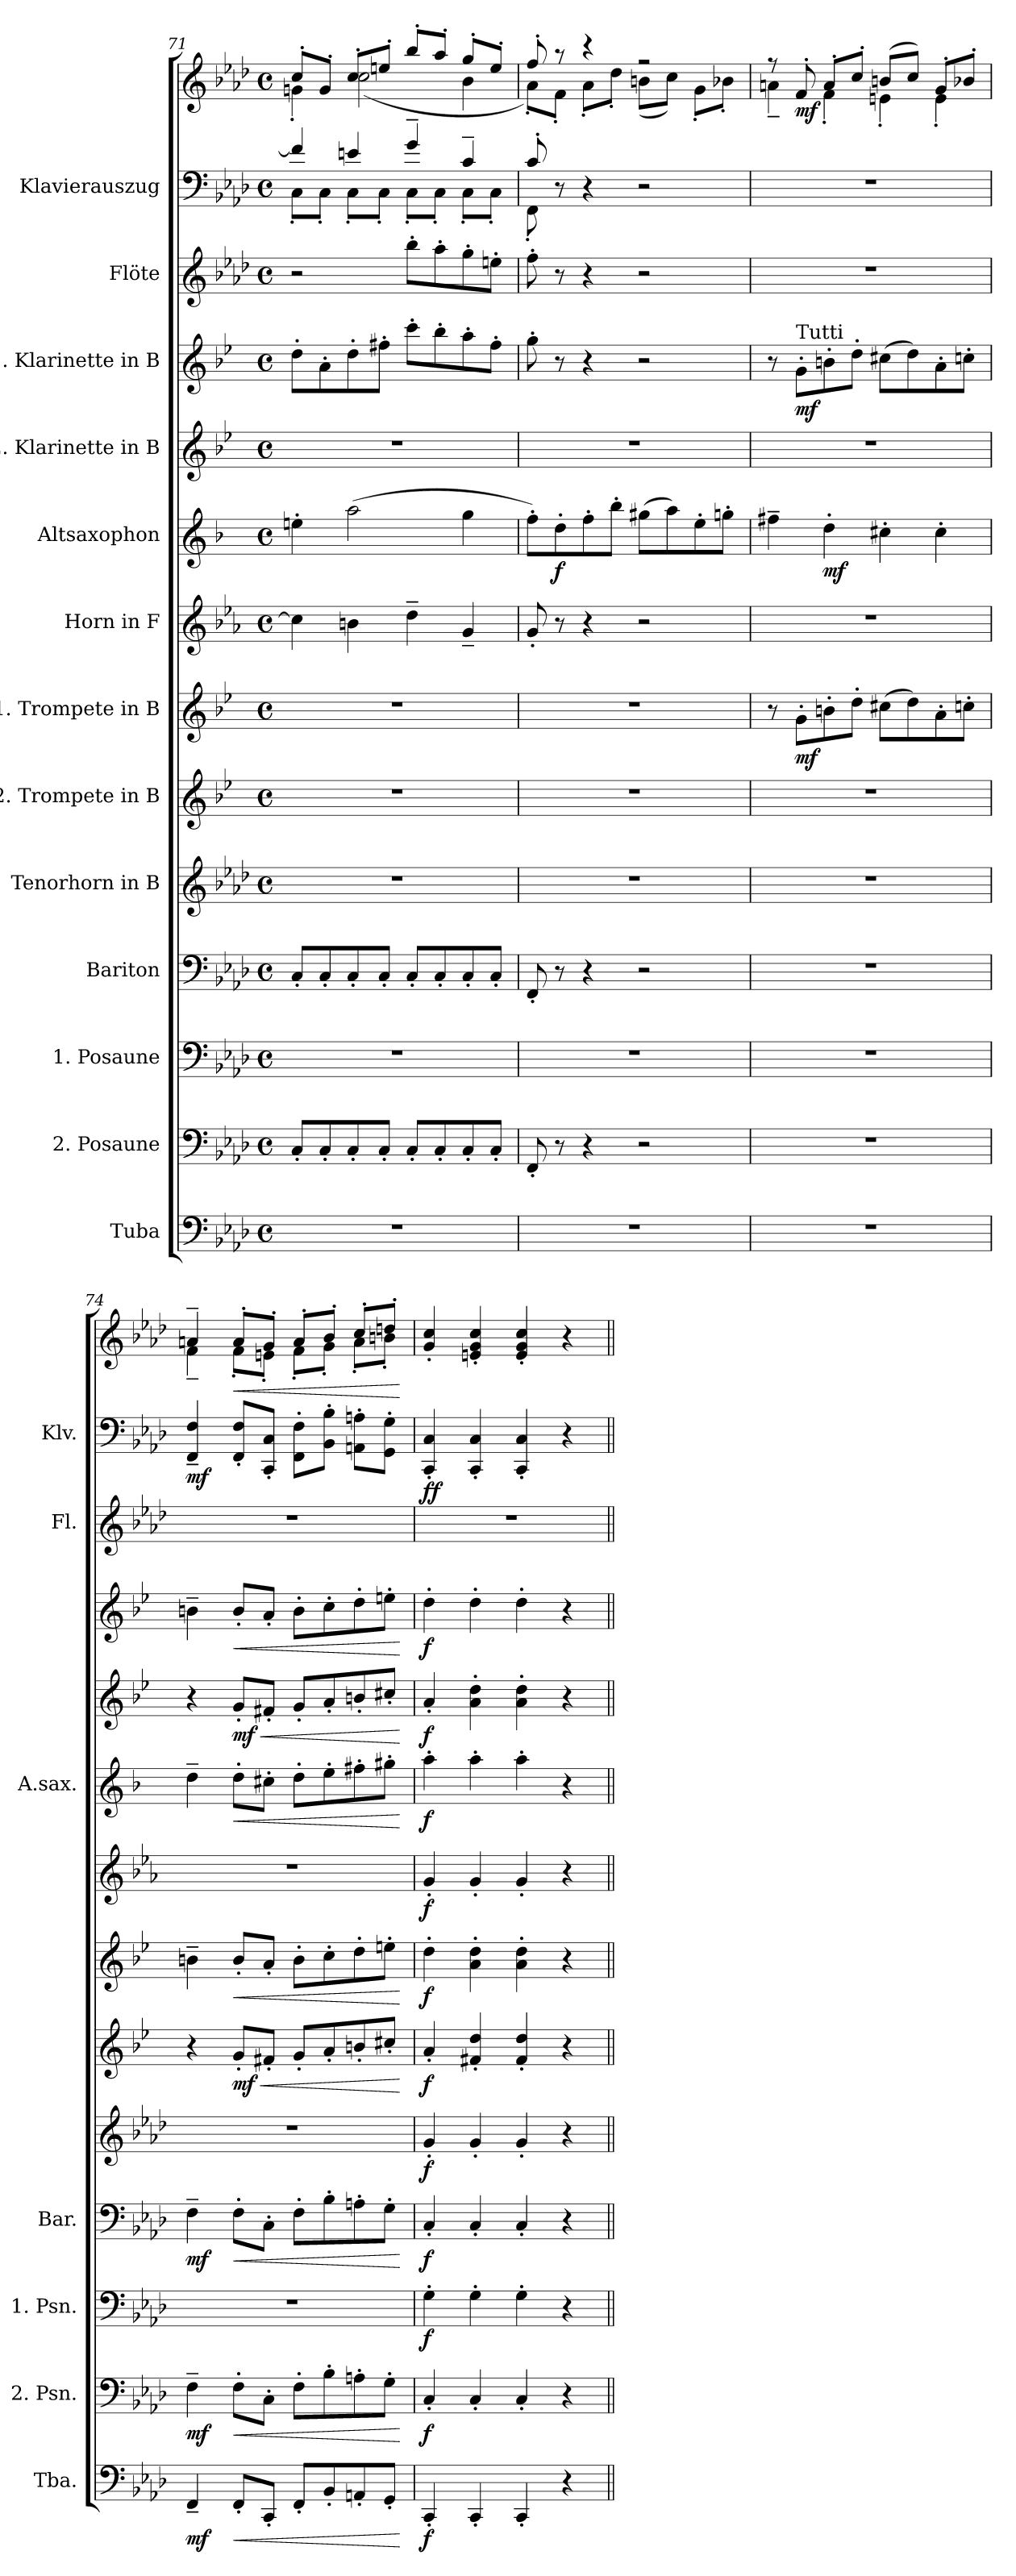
**kern	**dynam	**kern	**dynam	**kern	**dynam	**kern	**dynam	**kern	**dynam	**kern	**dynam	**kern	**dynam	**kern	**dynam	**kern	**dynam	**kern	**dynam	**kern	**dynam	**kern	**kern	**kern	**dynam
*part13	*part13	*part12	*part12	*part11	*part11	*part10	*part10	*part9	*part9	*part8	*part8	*part7	*part7	*part6	*part6	*part5	*part5	*part4	*part4	*part3	*part3	*part2	*part1	*part1	*part1
*staff14	*staff14	*staff13	*staff13	*staff12	*staff12	*staff11	*staff11	*staff10	*staff10	*staff9	*staff9	*staff8	*staff8	*staff7	*staff7	*staff6	*staff6	*staff5	*staff5	*staff4	*staff4	*staff3	*staff2	*staff1	*staff1/2
*I"Tuba	*	*I"2. Posaune	*	*I"1. Posaune	*	*I"Bariton	*	*I"Tenorhorn in B	*	*I"2. Trompete in B	*	*I"1. Trompete in B	*	*I"Horn in F	*	*I"Altsaxophon	*	*I"2. Klarinette in B	*	*I"1. Klarinette in B	*	*I"Flöte	*I"Klavierauszug	*	*
*I'Tba.	*	*I'2. Psn.	*	*I'1. Psn.	*	*I'Bar.	*	*	*	*	*	*	*	*	*	*I'A.sax.	*	*	*	*	*	*I'Fl.	*I'Klv.	*	*
*clefF4	*	*clefF4	*	*clefF4	*	*clefF4	*	*clefG2	*	*clefG2	*	*clefG2	*	*clefG2	*	*clefG2	*	*clefG2	*	*clefG2	*	*clefG2	*clefF4	*clefG2	*
*	*	*	*	*	*	*	*	*ITrd8c14	*	*ITrd1c2	*	*ITrd1c2	*	*ITrd4c7	*	*ITrd5c9	*	*ITrd1c2	*	*ITrd1c2	*	*	*	*	*
*k[b-e-a-d-]	*	*k[b-e-a-d-]	*	*k[b-e-a-d-]	*	*k[b-e-a-d-]	*	*k[b-e-a-d-]	*	*k[b-e-a-d-]	*	*k[b-e-a-d-]	*	*k[b-e-a-d-]	*	*k[b-e-a-d-]	*	*k[b-e-a-d-]	*	*k[b-e-a-d-]	*	*k[b-e-a-d-]	*k[b-e-a-d-]	*k[b-e-a-d-]	*
*M4/4	*	*M4/4	*	*M4/4	*	*M4/4	*	*M4/4	*	*M4/4	*	*M4/4	*	*M4/4	*	*M4/4	*	*M4/4	*	*M4/4	*	*M4/4	*M4/4	*M4/4	*
*met(c)	*	*met(c)	*	*met(c)	*	*met(c)	*	*met(c)	*	*met(c)	*	*met(c)	*	*met(c)	*	*met(c)	*	*met(c)	*	*met(c)	*	*met(c)	*met(c)	*met(c)	*
=71	=71	=71	=71	=71	=71	=71	=71	=71	=71	=71	=71	=71	=71	=71	=71	=71	=71	=71	=71	=71	=71	=71	=71	=71	=71
*	*	*	*	*	*	*	*	*	*	*	*	*	*	*	*	*	*	*	*	*	*	*	*^	*^	*
1r	.	8C'!/L	.	1r	.	8C'/L	.	1r	.	1r	.	1r	.	4f\]	.	4gn'\	.	1r	.	8cc'\L	.	2r	4f/]	8C'\L	8cc'/L	4gn'\	.
.	.	8C'!/	.	.	.	8C'/	.	.	.	.	.	.	.	.	.	.	.	.	.	8g'\	.	.	.	8C'\J	8g'/J	.	.
.	.	8C'!/	.	.	.	8C'/	.	.	.	.	.	.	.	4en\	.	(>2cc\	.	.	.	8cc'\	.	.	4en/	8C'\L	8cc'/L	(<2cc\	.
.	.	8C'!/J	.	.	.	8C'/J	.	.	.	.	.	.	.	.	.	.	.	.	.	8een'\J	.	.	.	8C'\J	8een'/J	.	.
.	.	8C'!/L	.	.	.	8C'/L	.	.	.	.	.	.	.	4g~\	.	.	.	.	.	8bb-'\L	.	8bb-'\L	4g~/	8C'\L	8bb-'/L	.	.
.	.	8C'!/	.	.	.	8C'/	.	.	.	.	.	.	.	.	.	.	.	.	.	8aa-'\	.	8aa-'\	.	8C'\J	8aa-'/J	.	.
.	.	8C'!/	.	.	.	8C'/	.	.	.	.	.	.	.	4c~/	.	4b-\	.	.	.	8gg'\	.	8gg'\	4c~/	8C'\L	8gg'/L	4b-\	.
.	.	8C'!/J	.	.	.	8C'/J	.	.	.	.	.	.	.	.	.	.	.	.	.	8ee'\J	.	8een'\J	.	8C'\J	8ee'/J	.	.
!!LO:PB:g=z	!!
=72	=72	=72	=72	=72	=72	=72	=72	=72	=72	=72	=72	=72	=72	=72	=72	=72	=72	=72	=72	=72	=72	=72	=72	=72	=72	=72	=72
1r	.	8FF'!/	.	1r	.	8FF'/	.	1r	.	1r	.	1r	.	8c'/	.	8a-'\L)	.	1r	.	8ff'\	.	8ff'\	8c'/	8FF'\	8ff'/	8a-'\L)	.
!	!	!	!	!	!	!	!	!	!	!	!	!	!	!	!	!	!LO:DY:b	!	!	!	!	!	!	!	!	!	!
.	.	8r	.	.	.	8r	.	.	.	.	.	.	.	8r	.	8f'\	f	.	.	8r	.	8r	8r	2..ryy	8r	8f'\J	.
.	.	4r	.	.	.	4r	.	.	.	.	.	.	.	4r	.	8a-'\	.	.	.	4r	.	4r	4r	.	4r	8a-'\L	.
.	.	.	.	.	.	.	.	.	.	.	.	.	.	.	.	8dd-'\J	.	.	.	.	.	.	.	.	.	8dd-'\J	.
.	.	2r	.	.	.	2r	.	.	.	.	.	.	.	2r	.	(>8bn\L	.	.	.	2r	.	2r	2r	.	2r	(<8bn\L	.
.	.	.	.	.	.	.	.	.	.	.	.	.	.	.	.	8cc\)	.	.	.	.	.	.	.	.	.	8cc\J)	.
.	.	.	.	.	.	.	.	.	.	.	.	.	.	.	.	8g'\	.	.	.	.	.	.	.	.	.	8g'\L	.
.	.	.	.	.	.	.	.	.	.	.	.	.	.	.	.	8b-X'\J	.	.	.	.	.	.	.	.	.	8b-X'\J	.
*	*	*	*	*	*	*	*	*	*	*	*	*	*	*	*	*	*	*	*	*	*	*	*v	*v	*	*	*
=73	=73	=73	=73	=73	=73	=73	=73	=73	=73	=73	=73	=73	=73	=73	=73	=73	=73	=73	=73	=73	=73	=73	=73	=73	=73	=73
1r	.	1r	.	1r	.	1r	.	1r	.	1r	.	8r	.	1r	.	4an~\	.	1r	.	8r	.	1r	1r	8r	4an~\	.
!	!	!	!	!	!	!	!	!	!	!	!	!	!	!	!	!	!	!	!	!LO:TX:a:t=Tutti	!	!	!	!	!	!
!	!	!	!	!	!	!	!	!	!	!	!	!	!LO:DY:b	!	!	!	!	!	!	!	!LO:DY:b	!	!	!	!	!LO:DY:b
.	.	.	.	.	.	.	.	.	.	.	.	8f'\L	mf	.	.	.	.	.	.	8f'\L	mf	.	.	8f'/	.	mf
!	!	!	!	!	!	!	!	!	!	!	!	!	!	!	!	!	!LO:DY:b	!	!	!	!	!	!	!	!	!
.	.	.	.	.	.	.	.	.	.	.	.	8an'\	.	.	.	4f'\	mf	.	.	8an'\	.	.	.	8a'/L	4f'\	.
.	.	.	.	.	.	.	.	.	.	.	.	8cc'\J	.	.	.	.	.	.	.	8cc'\J	.	.	.	8cc'/J	.	.
.	.	.	.	.	.	.	.	.	.	.	.	(>8bn\L	.	.	.	4en'\	.	.	.	(>8bn\L	.	.	.	(>8bn/L	4en'\	.
.	.	.	.	.	.	.	.	.	.	.	.	8cc\)	.	.	.	.	.	.	.	8cc\)	.	.	.	8cc/J)	.	.
.	.	.	.	.	.	.	.	.	.	.	.	8g'\	.	.	.	4e'\	.	.	.	8g'\	.	.	.	8g'/L	4e'\	.
.	.	.	.	.	.	.	.	.	.	.	.	8b-X'\J	.	.	.	.	.	.	.	8b-X'\J	.	.	.	8b-X'/J	.	.
=74	=74	=74	=74	=74	=74	=74	=74	=74	=74	=74	=74	=74	=74	=74	=74	=74	=74	=74	=74	=74	=74	=74	=74	=74	=74	=74
!	!LO:DY:b	!	!LO:DY:b	!	!	!	!LO:DY:b	!	!	!	!	!	!	!	!	!	!	!	!	!	!	!	!	!	!	!LO:DY:b=2
4FF~/	mf	4F~\	mf	1r	.	4F~\	mf	1r	.	4r	.	4an~\	.	1r	.	4f~\	.	4r	.	4an~\	.	1r	4FF/~ 4F/~	4an~/	4f~\	mf
!	!LO:HP:b	!	!LO:HP:b	!	!	!	!LO:HP:b	!	!	!	!LO:HP:b	!	!LO:HP:b	!	!	!	!LO:HP:b	!	!LO:HP:b	!	!LO:HP:b	!	!	!	!	!LO:HP:b
!	!	!	!	!	!	!	!	!	!	!	!LO:DY:n=1:b	!	!	!	!	!	!	!	!LO:DY:n=1:b	!	!	!	!	!	!	!
8FF'/L	<	8F'\L	<	.	.	8F'\L	<	.	.	8f'/L	< mf	8a'/L	<	.	.	8f'\L	<	8f'/L	< mf	8a'/L	<	.	8FF'/ 8F'/L	8a'/L	8f'\L	<
8CC'/J	.	8C'\J	.	.	.	8C'\J	.	.	.	8en'/J	.	8g'/J	.	.	.	8en'\J	.	8en'/J	.	8g'/J	.	.	8CC'/ 8C'/J	8g'/J	8en'\J	.
8FF'/L	.	8F'\L	.	.	.	8F'\L	.	.	.	8f'/L	.	8a'\L	.	.	.	8f'\L	.	8f'/L	.	8a'\L	.	.	8FF'\ 8F'\L	8a'/L	8f'\L	.
8BB-'/	.	8B-'\	.	.	.	8B-'\	.	.	.	8g'/	.	8b-'\	.	.	.	8g'\	.	8g'/	.	8b-'\	.	.	8BB-'\ 8B-'\J	8b-'/J	8g'\J	.
8AAn'/	.	8An'\	.	.	.	8An'\	.	.	.	8an'/	.	8cc'\	.	.	.	8an'\	.	8an'/	.	8cc'\	.	.	8AAn'\ 8An'\L	8cc'/L	8a'\L	.
8GG'/J	.	8G'\J	.	.	.	8G'\J	.	.	.	8bn'/J	.	8ddn'\J	.	.	.	8bn'\J	.	8bn'/J	.	8ddn'\J	.	.	8GG'\ 8G'\J	8ddn'/J	8bn'\J	.
*	*	*	*	*	*	*	*	*	*	*	*	*	*	*	*	*	*	*	*	*	*	*	*	*v	*v	*
.	[	.	[	.	.	.	[	.	.	.	[	.	[	.	.	.	[	.	[	.	[	.	.	.	[
=75	=75	=75	=75	=75	=75	=75	=75	=75	=75	=75	=75	=75	=75	=75	=75	=75	=75	=75	=75	=75	=75	=75	=75	=75	=75
!	!LO:DY:b	!	!LO:DY:b	!	!LO:DY:b	!	!LO:DY:b	!	!LO:DY:b	!	!LO:DY:b	!	!LO:DY:b	!	!LO:DY:b	!	!LO:DY:b	!	!LO:DY:b	!	!LO:DY:b	!	!	!	!LO:DY:b=2
!	!	!	!	!	!	!	!	!	!	!	!	!	!	!	!	!	!	!	!	!	!	!	!	!	!LO:DY:n=1:b
4CC'/	f	4C'/	f	4G'\	f	4C'/	f	4G'/	f	4g'/	f	4cc'\	f	4c'/	f	4cc'\	f	4g'/	f	4cc'\	f	1r	4CC/' 4C/'	4g/' 4cc/'	f f
4CC'/	.	4C'/	.	4G'\	.	4C'/	.	4G'/	.	4en/' 4cc/'	.	4g\' 4cc\'	.	4c'/	.	4cc'\	.	4g\' 4cc\'	.	4cc'\	.	.	4CC/' 4C/'	4en/' 4g/' 4cc/'	.
4CC'/	.	4C'/	.	4G'\	.	4C'/	.	4G'/	.	4e/' 4cc/'	.	4g\' 4cc\'	.	4c'/	.	4cc'\	.	4g\' 4cc\'	.	4cc'\	.	.	4CC/' 4C/'	4e/' 4g/' 4cc/'	.
4r	.	4r	.	4r	.	4r	.	4r	.	4r	.	4r	.	4r	.	4r	.	4r	.	4r	.	.	4r	4r	.
=||	=||	=||	=||	=||	=||	=||	=||	=||	=||	=||	=||	=||	=||	=||	=||	=||	=||	=||	=||	=||	=||	=||	=||	=||	=||
*-	*-	*-	*-	*-	*-	*-	*-	*-	*-	*-	*-	*-	*-	*-	*-	*-	*-	*-	*-	*-	*-	*-	*-	*-	*-
